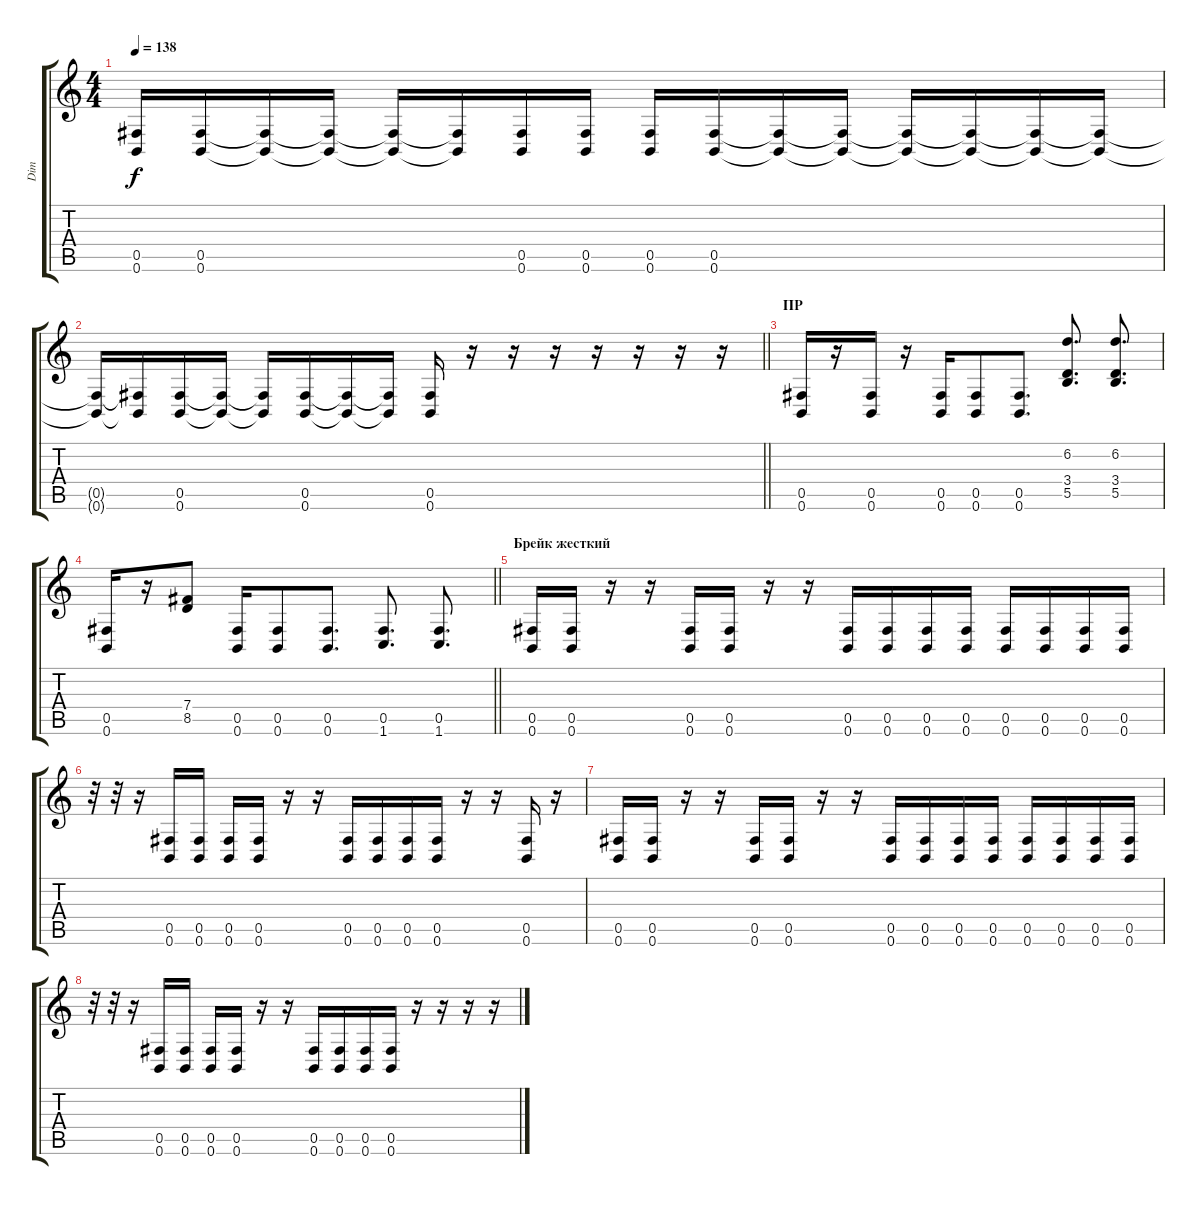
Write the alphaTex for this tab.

\track ("Dim" "Dim") {instrument distortionguitar}
\staff {score tabs}
\tuning (Db4 Ab3 E3 B2 Gb2 B1) {hide}
\ts (4 4)
\tempo 138
\clef g2
\ks c
(0.5 0.6).16{dy f} (0.5 0.6).16 (0.5{t} 0.6{t}).16 (0.5{t} 0.6{t}).16 (0.5{t} 0.6{t}).16 (0.5{t} 0.6{t}).16 (0.5 0.6).16 (0.5 0.6).16 (0.5 0.6).16 (0.5 0.6).16 (0.5{t} 0.6{t}).16 (0.5{t} 0.6{t}).16 (0.5{t} 0.6{t}).16 (0.5{t} 0.6{t}).16 (0.5{t} 0.6{t}).16 (0.5{t} 0.6{t}).16 |
\barLineRight lightlight
(0.5{t} 0.6{t}).16 (0.5{t} 0.6{t}).16 (0.5 0.6).16 (0.5{t} 0.6{t}).16 (0.5{t} 0.6{t}).16 (0.5 0.6).16 (0.5{t} 0.6{t}).16 (0.5{t} 0.6{t}).16 (0.5 0.6).16 r.16 r.16 r.16 r.16 r.16 r.16 r.16 |
\section ("" "ПР")
(0.5 0.6).16 r.16 (0.5 0.6).16 r.16 (0.5 0.6).16 (0.5 0.6).8 (0.5 0.6).8{d} (6.2 3.4 5.5).8{d} (6.2 3.4 5.5).8{d} |
\barLineRight lightlight
(0.5 0.6).16 r.16 (7.4 8.5).8 (0.5 0.6).16 (0.5 0.6).8 (0.5 0.6).8{d} (0.5 1.6).8{d} (0.5 1.6).8{d} |
\section ("" "Брейк жесткий")
(0.5 0.6).16 (0.5 0.6).16 r.16 r.16 (0.5 0.6).16 (0.5 0.6).16 r.16 r.16 (0.5 0.6).16 (0.5 0.6).16 (0.5 0.6).16 (0.5 0.6).16 (0.5 0.6).16 (0.5 0.6).16 (0.5 0.6).16 (0.5 0.6).16 |
r.32 r.32 r.16 (0.5 0.6).16 (0.5 0.6).16 (0.5 0.6).16 (0.5 0.6).16 r.16 r.16 (0.5 0.6).16 (0.5 0.6).16 (0.5 0.6).16 (0.5 0.6).16 r.16 r.16 (0.5 0.6).16 r.16 |
(0.5 0.6).16 (0.5 0.6).16 r.16 r.16 (0.5 0.6).16 (0.5 0.6).16 r.16 r.16 (0.5 0.6).16 (0.5 0.6).16 (0.5 0.6).16 (0.5 0.6).16 (0.5 0.6).16 (0.5 0.6).16 (0.5 0.6).16 (0.5 0.6).16 |
r.32 r.32 r.16 (0.5 0.6).16 (0.5 0.6).16 (0.5 0.6).16 (0.5 0.6).16 r.16 r.16 (0.5 0.6).16 (0.5 0.6).16 (0.5 0.6).16 (0.5 0.6).16 r.16 r.16 r.16 r.16
